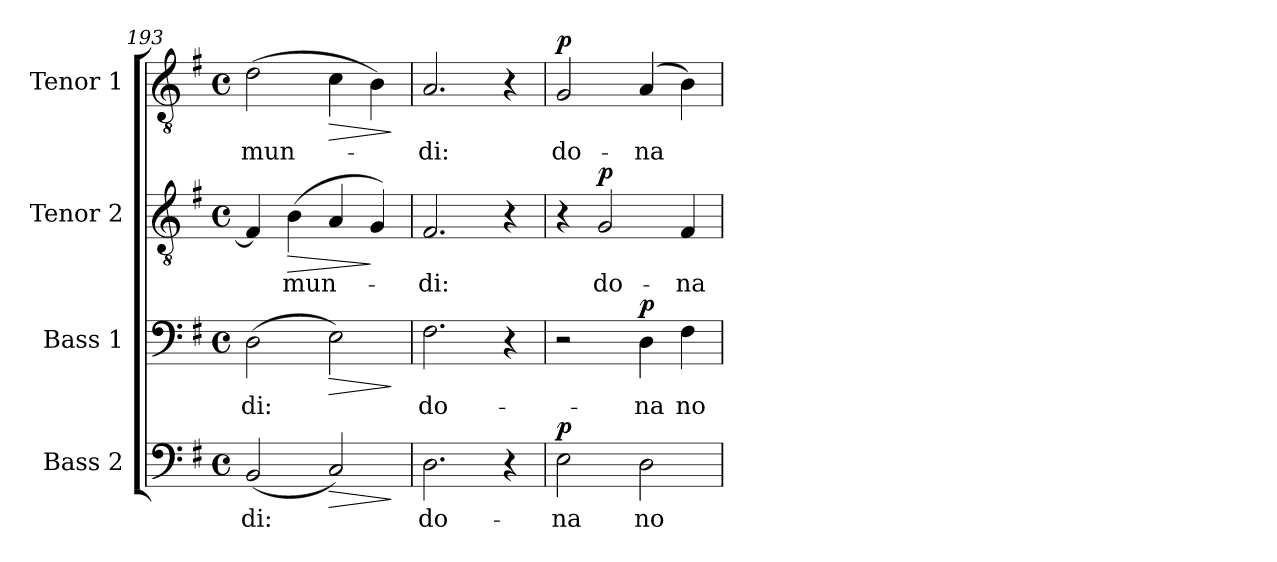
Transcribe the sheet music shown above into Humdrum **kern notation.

**kern	**text	**dynam	**kern	**text	**dynam	**kern	**text	**dynam	**kern	**text	**dynam
*part4	*part4	*part4	*part3	*part3	*part3	*part2	*part2	*part2	*part1	*part1	*part1
*staff4	*staff4	*staff4	*staff3	*staff3	*staff3	*staff2	*staff2	*staff2	*staff1	*staff1	*staff1
*I"Bass 2	*	*	*I"Bass 1	*	*	*I"Tenor 2	*	*	*I"Tenor 1	*	*
*I'B. 2	*	*	*I'B. 1	*	*	*I'T. 2	*	*	*I'T. 1	*	*
*clefF4	*	*	*clefF4	*	*	*clefGv2	*	*	*clefGv2	*	*
*k[f#]	*	*	*k[f#]	*	*	*k[f#]	*	*	*k[f#]	*	*
*G:	*	*	*G:	*	*	*G:	*	*	*G:	*	*
*M4/4	*	*	*M4/4	*	*	*M4/4	*	*	*M4/4	*	*
*met(c)	*	*	*met(c)	*	*	*met(c)	*	*	*met(c)	*	*
=193	=193	=193	=193	=193	=193	=193	=193	=193	=193	=193	=193
!	!LO:LY:b	!	!	!LO:LY:b	!	!	!	!	!	!LO:LY:b	!
(<2BB/	-di:	.	(>2D\	-di:	.	4F#/]	.	.	(>2d\	mun-	.
!	!	!	!	!	!	!	!LO:LY:b	!LO:HP:b	!	!	!
.	.	.	.	.	.	(>4B\	mun-	>	.	.	.
!	!	!LO:HP:b	!	!	!LO:HP:b	!	!	!	!	!	!LO:HP:b
2C/)	.	>	2E\)	.	>	4A/	.	.	4c\	.	>
.	.	.	.	.	.	4G/)	.	]	4B\)	.	.
.	.	]	.	.	]	.	.	.	.	.	]
=194	=194	=194	=194	=194	=194	=194	=194	=194	=194	=194	=194
!	!LO:LY:b	!	!	!LO:LY:b	!	!	!LO:LY:b	!	!	!LO:LY:b	!
2.D\	do-	.	2.F#\	do-	.	2.F#/	-di:	.	2.A/	-di:	.
4r	.	.	4r	.	.	4r	.	.	4r	.	.
=195	=195	=195	=195	=195	=195	=195	=195	=195	=195	=195	=195
!	!LO:LY:b	!LO:DY:a	!	!	!	!	!	!	!	!LO:LY:b	!LO:DY:a
2E\	-na	p	2r	.	.	4r	.	.	2G/	do-	p
!	!	!	!	!	!	!	!LO:LY:b	!LO:DY:a	!	!	!
.	.	.	.	.	.	2G/	do-	p	.	.	.
!	!LO:LY:b	!	!	!LO:LY:b	!LO:DY:a	!	!	!	!	!LO:LY:b	!
2D\	no-	.	4D\	-na	p	.	.	.	(4A/	-na	.
!	!	!	!	!LO:LY:b	!	!	!LO:LY:b	!	!	!	!
.	.	.	4F#\	no-	.	4F#/	-na	.	4B\)	.	.
=	=	=	=	=	=	=	=	=	=	=	=
*-	*-	*-	*-	*-	*-	*-	*-	*-	*-	*-	*-
